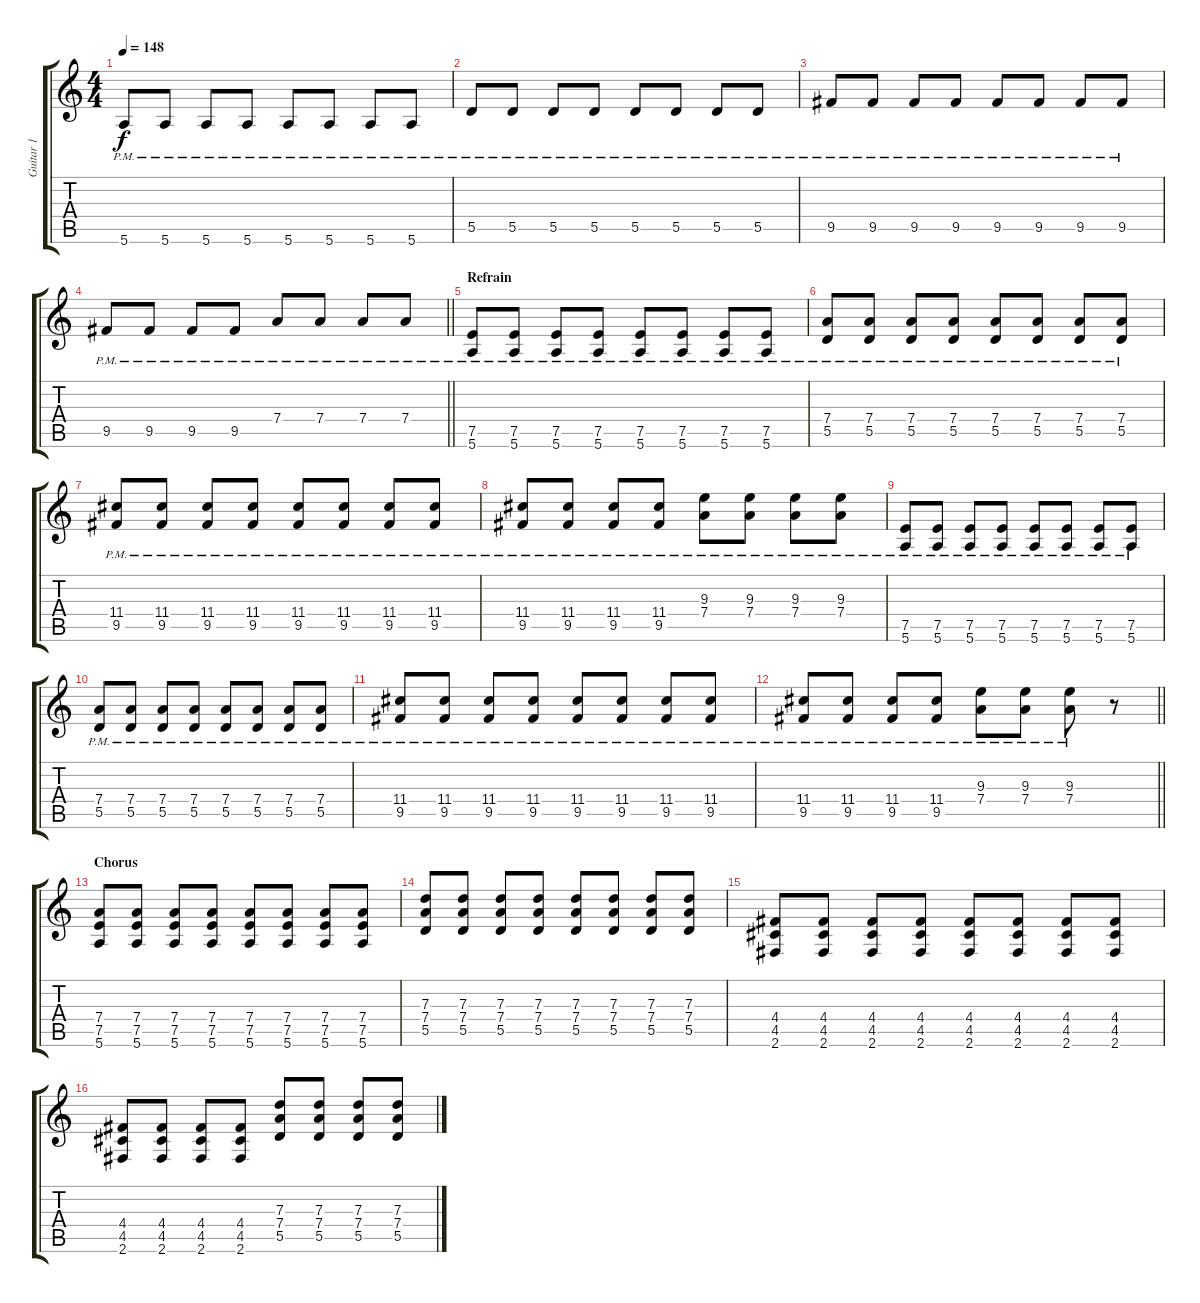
\track ("Guitar 1" "Guitar 1") {instrument distortionguitar}
\staff {score tabs}
\tuning (E4 B3 G3 D3 A2 E2) {hide}
\ts (4 4)
\tempo 148
\clef g2
\ks c
5.6{pm}.8{dy f} 5.6{pm}.8 5.6{pm}.8 5.6{pm}.8 5.6{pm}.8 5.6{pm}.8 5.6{pm}.8 5.6{pm}.8 |
5.5{pm}.8 5.5{pm}.8 5.5{pm}.8 5.5{pm}.8 5.5{pm}.8 5.5{pm}.8 5.5{pm}.8 5.5{pm}.8 |
9.5{pm}.8 9.5{pm}.8 9.5{pm}.8 9.5{pm}.8 9.5{pm}.8 9.5{pm}.8 9.5{pm}.8 9.5{pm}.8 |
\barLineRight lightlight
9.5{pm}.8 9.5{pm}.8 9.5{pm}.8 9.5{pm}.8 7.4{pm}.8 7.4{pm}.8 7.4{pm}.8 7.4{pm}.8 |
\section ("" "Refrain")
(7.5{pm} 5.6{pm}).8 (7.5{pm} 5.6{pm}).8 (7.5{pm} 5.6{pm}).8 (7.5{pm} 5.6{pm}).8 (7.5{pm} 5.6{pm}).8 (7.5{pm} 5.6{pm}).8 (7.5{pm} 5.6{pm}).8 (7.5{pm} 5.6{pm}).8 |
(7.4{pm} 5.5{pm}).8 (7.4{pm} 5.5{pm}).8 (7.4{pm} 5.5{pm}).8 (7.4{pm} 5.5{pm}).8 (7.4{pm} 5.5{pm}).8 (7.4{pm} 5.5{pm}).8 (7.4{pm} 5.5{pm}).8 (7.4{pm} 5.5{pm}).8 |
(11.4{pm} 9.5{pm}).8 (11.4{pm} 9.5{pm}).8 (11.4{pm} 9.5{pm}).8 (11.4{pm} 9.5{pm}).8 (11.4{pm} 9.5{pm}).8 (11.4{pm} 9.5{pm}).8 (11.4{pm} 9.5{pm}).8 (11.4{pm} 9.5{pm}).8 |
(11.4{pm} 9.5{pm}).8 (11.4{pm} 9.5{pm}).8 (11.4{pm} 9.5{pm}).8 (11.4{pm} 9.5{pm}).8 (9.3{pm} 7.4{pm}).8 (9.3{pm} 7.4{pm}).8 (9.3{pm} 7.4{pm}).8 (9.3{pm} 7.4{pm}).8 |
(7.5{pm} 5.6{pm}).8 (7.5{pm} 5.6{pm}).8 (7.5{pm} 5.6{pm}).8 (7.5{pm} 5.6{pm}).8 (7.5{pm} 5.6{pm}).8 (7.5{pm} 5.6{pm}).8 (7.5{pm} 5.6{pm}).8 (7.5{pm} 5.6{pm}).8 |
(7.4{pm} 5.5{pm}).8 (7.4{pm} 5.5{pm}).8 (7.4{pm} 5.5{pm}).8 (7.4{pm} 5.5{pm}).8 (7.4{pm} 5.5{pm}).8 (7.4{pm} 5.5{pm}).8 (7.4{pm} 5.5{pm}).8 (7.4{pm} 5.5{pm}).8 |
(11.4{pm} 9.5{pm}).8 (11.4{pm} 9.5{pm}).8 (11.4{pm} 9.5{pm}).8 (11.4{pm} 9.5{pm}).8 (11.4{pm} 9.5{pm}).8 (11.4{pm} 9.5{pm}).8 (11.4{pm} 9.5{pm}).8 (11.4{pm} 9.5{pm}).8 |
\barLineRight lightlight
(11.4{pm} 9.5{pm}).8 (11.4{pm} 9.5{pm}).8 (11.4{pm} 9.5{pm}).8 (11.4{pm} 9.5{pm}).8 (9.3{pm} 7.4{pm}).8 (9.3{pm} 7.4{pm}).8 (9.3{pm} 7.4{pm}).8 r.8 |
\section ("" "Chorus")
(7.4 7.5 5.6).8 (7.4 7.5 5.6).8 (7.4 7.5 5.6).8 (7.4 7.5 5.6).8 (7.4 7.5 5.6).8 (7.4 7.5 5.6).8 (7.4 7.5 5.6).8 (7.4 7.5 5.6).8 |
(7.3 7.4 5.5).8 (7.3 7.4 5.5).8 (7.3 7.4 5.5).8 (7.3 7.4 5.5).8 (7.3 7.4 5.5).8 (7.3 7.4 5.5).8 (7.3 7.4 5.5).8 (7.3 7.4 5.5).8 |
(4.4 4.5 2.6).8 (4.4 4.5 2.6).8 (4.4 4.5 2.6).8 (4.4 4.5 2.6).8 (4.4 4.5 2.6).8 (4.4 4.5 2.6).8 (4.4 4.5 2.6).8 (4.4 4.5 2.6).8 |
(4.4 4.5 2.6).8 (4.4 4.5 2.6).8 (4.4 4.5 2.6).8 (4.4 4.5 2.6).8 (7.3 7.4 5.5).8 (7.3 7.4 5.5).8 (7.3 7.4 5.5).8 (7.3 7.4 5.5).8
